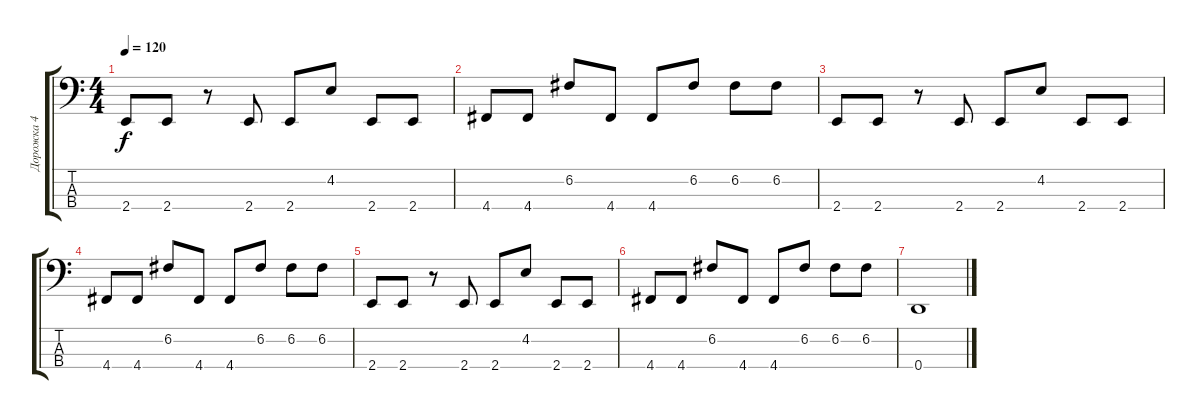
\track ("Дорожка 4" "Дорожка 4") {instrument contrabass}
\staff {score tabs}
\tuning (F2 C2 G1 D1) {hide}
\ts (4 4)
\tempo 120
\clef f4
\ks c
2.4.8{dy f} 2.4.8 r.8 2.4.8 2.4.8 4.2.8 2.4.8 2.4.8 |
4.4.8 4.4.8 6.2.8 4.4.8 4.4.8 6.2.8 6.2.8 6.2.8 |
2.4.8 2.4.8 r.8 2.4.8 2.4.8 4.2.8 2.4.8 2.4.8 |
4.4.8 4.4.8 6.2.8 4.4.8 4.4.8 6.2.8 6.2.8 6.2.8 |
2.4.8 2.4.8 r.8 2.4.8 2.4.8 4.2.8 2.4.8 2.4.8 |
4.4.8 4.4.8 6.2.8 4.4.8 4.4.8 6.2.8 6.2.8 6.2.8 |
0.4.1
